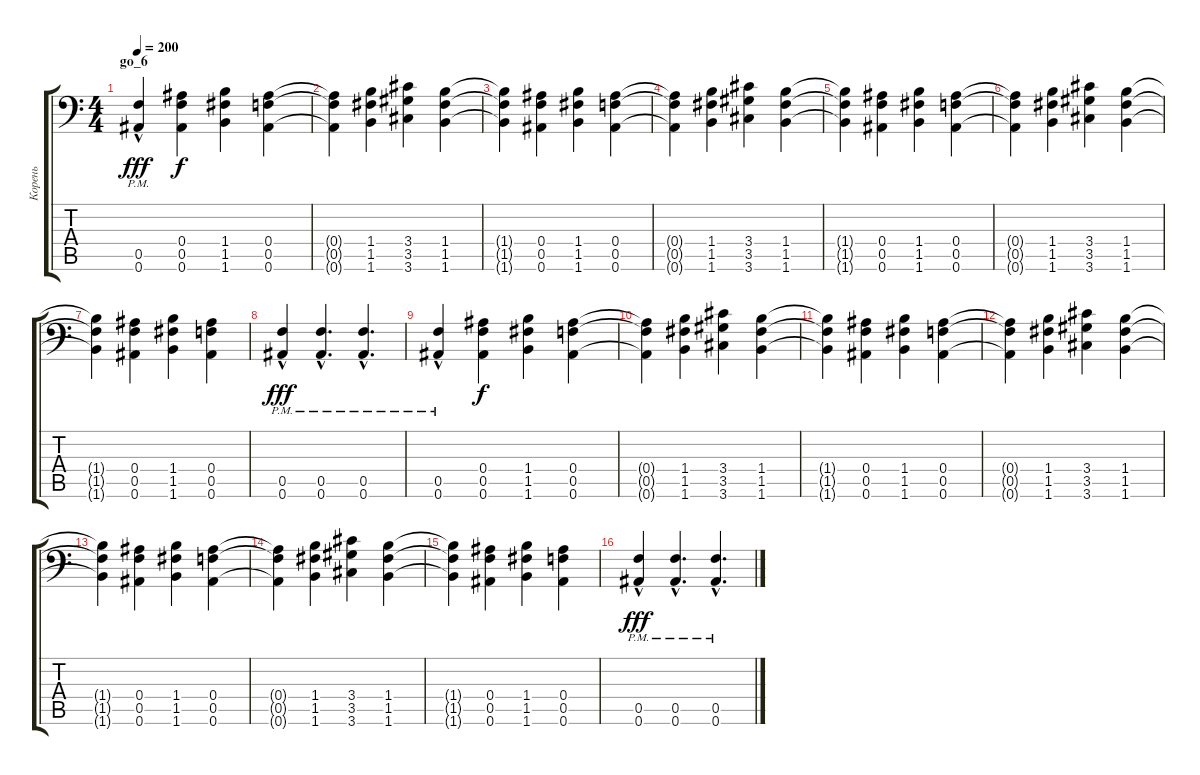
\track ("Корень" "Корень") {instrument distortionguitar}
\staff {score tabs}
\tuning (C4 G3 Eb3 Bb2 F2 Bb1) {hide}
\ts (4 4)
\section ("" "go_6")
\tempo 200
\clef f4
\ks c
(0.5{hac pm} 0.6{hac pm}).4{dy fff} (0.4 0.5 0.6).4{dy f} (1.4 1.5 1.6).4 (0.4 0.5 0.6).4 |
(0.4{t} 0.5{t} 0.6{t}).4 (1.4 1.5 1.6).4 (3.4 3.5 3.6).4 (1.4 1.5 1.6).4 |
(1.4{t} 1.5{t} 1.6{t}).4 (0.4 0.5 0.6).4 (1.4 1.5 1.6).4 (0.4 0.5 0.6).4 |
(0.4{t} 0.5{t} 0.6{t}).4 (1.4 1.5 1.6).4 (3.4 3.5 3.6).4 (1.4 1.5 1.6).4 |
(1.4{t} 1.5{t} 1.6{t}).4 (0.4 0.5 0.6).4 (1.4 1.5 1.6).4 (0.4 0.5 0.6).4 |
(0.4{t} 0.5{t} 0.6{t}).4 (1.4 1.5 1.6).4 (3.4 3.5 3.6).4 (1.4 1.5 1.6).4 |
(1.4{t} 1.5{t} 1.6{t}).4 (0.4 0.5 0.6).4 (1.4 1.5 1.6).4 (0.4 0.5 0.6).4 |
(0.5{hac pm} 0.6{hac pm}).4{dy fff} (0.5{hac pm} 0.6{hac pm}).4{d} (0.5{hac pm} 0.6{hac pm}).4{d} |
(0.5{hac pm} 0.6{hac pm}).4 (0.4 0.5 0.6).4{dy f} (1.4 1.5 1.6).4 (0.4 0.5 0.6).4 |
(0.4{t} 0.5{t} 0.6{t}).4 (1.4 1.5 1.6).4 (3.4 3.5 3.6).4 (1.4 1.5 1.6).4 |
(1.4{t} 1.5{t} 1.6{t}).4 (0.4 0.5 0.6).4 (1.4 1.5 1.6).4 (0.4 0.5 0.6).4 |
(0.4{t} 0.5{t} 0.6{t}).4 (1.4 1.5 1.6).4 (3.4 3.5 3.6).4 (1.4 1.5 1.6).4 |
(1.4{t} 1.5{t} 1.6{t}).4 (0.4 0.5 0.6).4 (1.4 1.5 1.6).4 (0.4 0.5 0.6).4 |
(0.4{t} 0.5{t} 0.6{t}).4 (1.4 1.5 1.6).4 (3.4 3.5 3.6).4 (1.4 1.5 1.6).4 |
(1.4{t} 1.5{t} 1.6{t}).4 (0.4 0.5 0.6).4 (1.4 1.5 1.6).4 (0.4 0.5 0.6).4 |
(0.5{hac pm} 0.6{hac pm}).4{dy fff} (0.5{hac pm} 0.6{hac pm}).4{d} (0.5{hac pm} 0.6{hac pm}).4{d}
